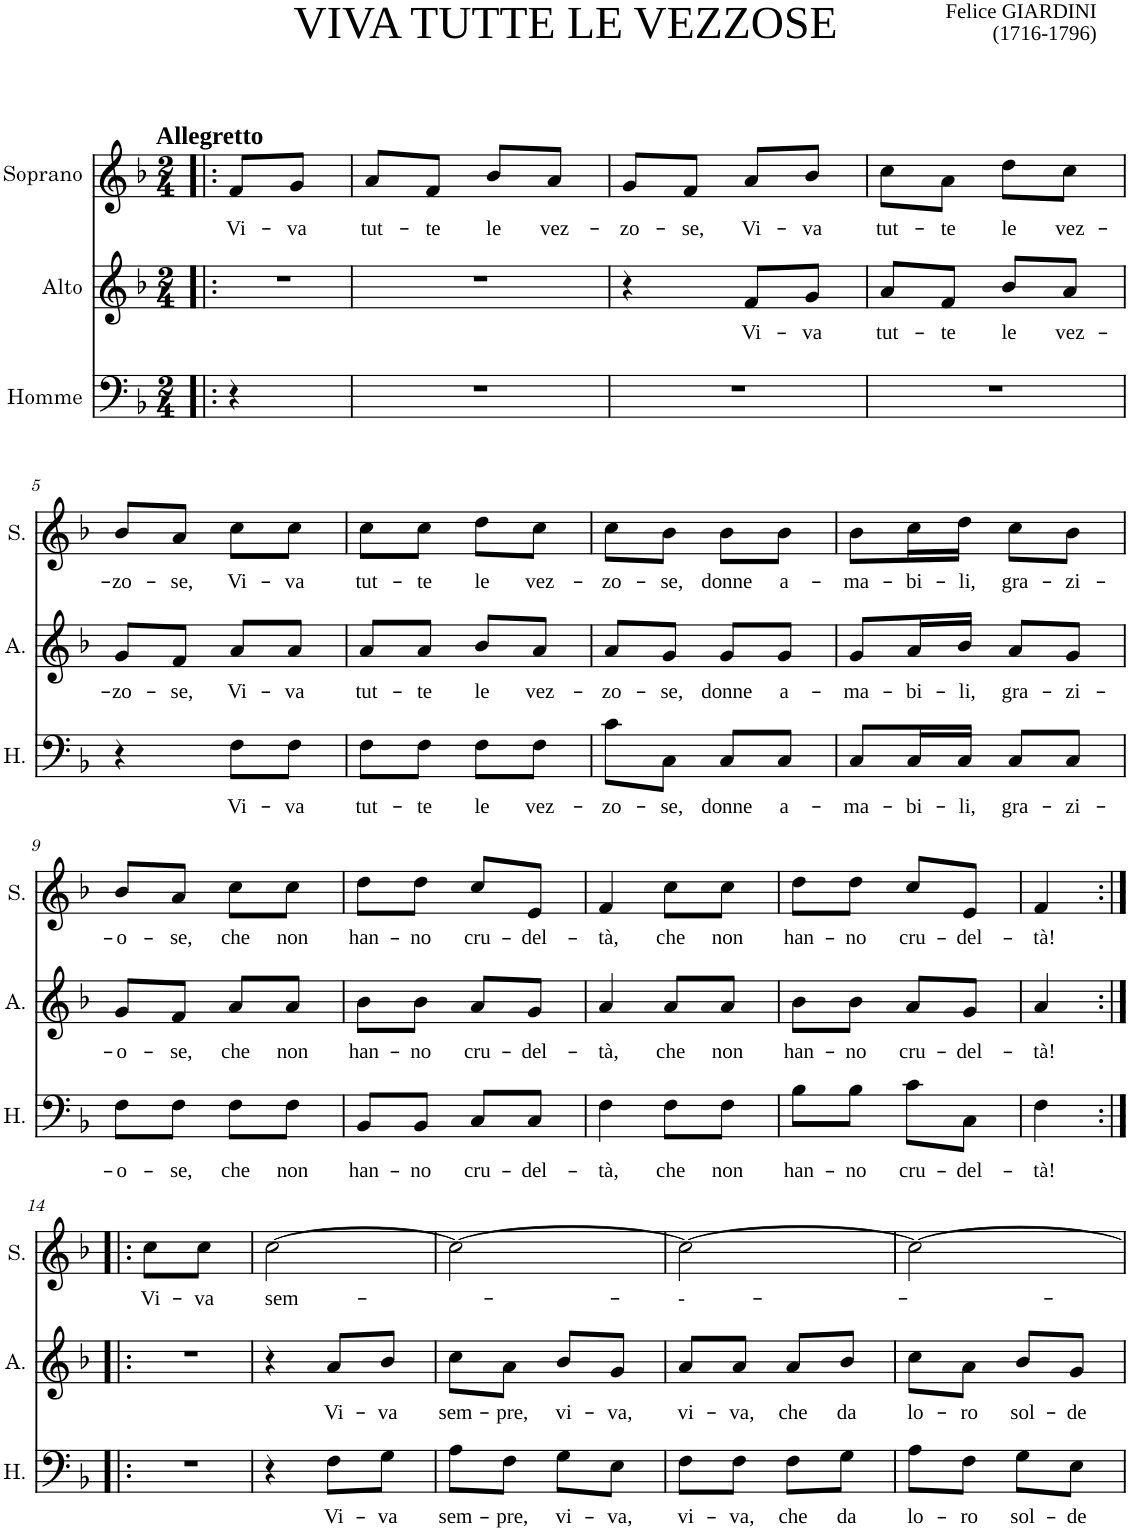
**kern	**text	**kern	**text	**kern	**text
*part3	*part3	*part2	*part2	*part1	*part1
*staff3	*staff3	*staff2	*staff2	*staff1	*staff1
*I"Homme	*	*I"Alto	*	*I"Soprano	*
*I'H.	*	*I'A.	*	*I'S.	*
*clefF4	*	*clefG2	*	*clefG2	*
*k[b-]	*	*k[b-]	*	*k[b-]	*
*M2/4	*	*M2/4	*	*M2/4	*
=1!|:	=1!|:	=1!|:	=1!|:	=1!|:	=1!|:
!	!	!	!	!LO:TX:a:B:t=Allegretto	!
!	!	!	!	!	!LO:LY:b
4r	.	2r	.	8f/L	Vi-
!	!	!	!	!	!LO:LY:b
.	.	.	.	8g/J	-va
4ryy	.	.	.	4ryy	.
=2	=2	=2	=2	=2	=2
!	!	!	!	!	!LO:LY:b
2r	.	2r	.	8a/L	tut-
!	!	!	!	!	!LO:LY:b
.	.	.	.	8f/J	-te
!	!	!	!	!	!LO:LY:b
.	.	.	.	8b-/L	le
!	!	!	!	!	!LO:LY:b
.	.	.	.	8a/J	vez-
=3	=3	=3	=3	=3	=3
!	!	!	!	!	!LO:LY:b
2r	.	4r	.	8g/L	-zo-
!	!	!	!	!	!LO:LY:b
.	.	.	.	8f/J	-se,
!	!	!	!LO:LY:b	!	!LO:LY:b
.	.	8f/L	Vi-	8a/L	Vi-
!	!	!	!LO:LY:b	!	!LO:LY:b
.	.	8g/J	-va	8b-/J	-va
=4	=4	=4	=4	=4	=4
!	!	!	!LO:LY:b	!	!LO:LY:b
2r	.	8a/L	tut-	8cc\L	tut-
!	!	!	!LO:LY:b	!	!LO:LY:b
.	.	8f/J	-te	8a\J	-te
!	!	!	!LO:LY:b	!	!LO:LY:b
.	.	8b-/L	le	8dd\L	le
!	!	!	!LO:LY:b	!	!LO:LY:b
.	.	8a/J	vez-	8cc\J	vez-
!!LO:LB:g=z
=5	=5	=5	=5	=5	=5
!	!	!	!LO:LY:b	!	!LO:LY:b
4r	.	8g/L	-zo-	8b-/L	-zo-
!	!	!	!LO:LY:b	!	!LO:LY:b
.	.	8f/J	-se,	8a/J	-se,
!	!LO:LY:b	!	!LO:LY:b	!	!LO:LY:b
8F\L	Vi-	8a/L	Vi-	8cc\L	Vi-
!	!LO:LY:b	!	!LO:LY:b	!	!LO:LY:b
8F\J	-va	8a/J	-va	8cc\J	-va
=6	=6	=6	=6	=6	=6
!	!LO:LY:b	!	!LO:LY:b	!	!LO:LY:b
8F\L	tut-	8a/L	tut-	8cc\L	tut-
!	!LO:LY:b	!	!LO:LY:b	!	!LO:LY:b
8F\J	-te	8a/J	-te	8cc\J	-te
!	!LO:LY:b	!	!LO:LY:b	!	!LO:LY:b
8F\L	le	8b-/L	le	8dd\L	le
!	!LO:LY:b	!	!LO:LY:b	!	!LO:LY:b
8F\J	vez-	8a/J	vez-	8cc\J	vez-
=7	=7	=7	=7	=7	=7
!	!LO:LY:b	!	!LO:LY:b	!	!LO:LY:b
8c\L	-zo-	8a/L	-zo-	8cc\L	-zo-
!	!LO:LY:b	!	!LO:LY:b	!	!LO:LY:b
8C\J	-se,	8g/J	-se,	8b-\J	-se,
!	!LO:LY:b	!	!LO:LY:b	!	!LO:LY:b
8C/L	donne	8g/L	donne	8b-\L	donne
!	!LO:LY:b	!	!LO:LY:b	!	!LO:LY:b
8C/J	a-	8g/J	a-	8b-\J	a-
=8	=8	=8	=8	=8	=8
!	!LO:LY:b	!	!LO:LY:b	!	!LO:LY:b
8C/L	-ma-	8g/L	-ma-	8b-\L	-ma-
!	!LO:LY:b	!	!LO:LY:b	!	!LO:LY:b
16C/L	-bi-	16a/L	-bi-	16cc\L	-bi-
!	!LO:LY:b	!	!LO:LY:b	!	!LO:LY:b
16C/JJ	-li,	16b-/JJ	-li,	16dd\JJ	-li,
!	!LO:LY:b	!	!LO:LY:b	!	!LO:LY:b
8C/L	gra-	8a/L	gra-	8cc\L	gra-
!	!LO:LY:b	!	!LO:LY:b	!	!LO:LY:b
8C/J	-zi-	8g/J	-zi-	8b-\J	-zi-
!!LO:LB:g=z
=9	=9	=9	=9	=9	=9
!	!LO:LY:b	!	!LO:LY:b	!	!LO:LY:b
8F\L	-o-	8g/L	-o-	8b-/L	-o-
!	!LO:LY:b	!	!LO:LY:b	!	!LO:LY:b
8F\J	-se,	8f/J	-se,	8a/J	-se,
!	!LO:LY:b	!	!LO:LY:b	!	!LO:LY:b
8F\L	che	8a/L	che	8cc\L	che
!	!LO:LY:b	!	!LO:LY:b	!	!LO:LY:b
8F\J	non	8a/J	non	8cc\J	non
=10	=10	=10	=10	=10	=10
!	!LO:LY:b	!	!LO:LY:b	!	!LO:LY:b
8BB-/L	han-	8b-\L	han-	8dd\L	han-
!	!LO:LY:b	!	!LO:LY:b	!	!LO:LY:b
8BB-/J	-no	8b-\J	-no	8dd\J	-no
!	!LO:LY:b	!	!LO:LY:b	!	!LO:LY:b
8C/L	cru-	8a/L	cru-	8cc/L	cru-
!	!LO:LY:b	!	!LO:LY:b	!	!LO:LY:b
8C/J	-del-	8g/J	-del-	8e/J	-del-
=11	=11	=11	=11	=11	=11
!	!LO:LY:b	!	!LO:LY:b	!	!LO:LY:b
4F\	-tà,	4a/	-tà,	4f/	-tà,
!	!LO:LY:b	!	!LO:LY:b	!	!LO:LY:b
8F\L	che	8a/L	che	8cc\L	che
!	!LO:LY:b	!	!LO:LY:b	!	!LO:LY:b
8F\J	non	8a/J	non	8cc\J	non
=12	=12	=12	=12	=12	=12
!	!LO:LY:b	!	!LO:LY:b	!	!LO:LY:b
8B-\L	han-	8b-\L	han-	8dd\L	han-
!	!LO:LY:b	!	!LO:LY:b	!	!LO:LY:b
8B-\J	-no	8b-\J	-no	8dd\J	-no
!	!LO:LY:b	!	!LO:LY:b	!	!LO:LY:b
8c\L	cru-	8a/L	cru-	8cc/L	cru-
!	!LO:LY:b	!	!LO:LY:b	!	!LO:LY:b
8C\J	-del-	8g/J	-del-	8e/J	-del-
=13	=13	=13	=13	=13	=13
!	!LO:LY:b	!	!LO:LY:b	!	!LO:LY:b
4F\	-tà!	4a/	-tà!	4f/	-tà!
!!LO:LB:g=z
=14:|!|:	=14:|!|:	=14:|!|:	=14:|!|:	=14:|!|:	=14:|!|:
!	!	!	!	!	!LO:LY:b
2r	.	2r	.	8cc\L	Vi-
!	!	!	!	!	!LO:LY:b
.	.	.	.	8cc\J	-va
.	.	.	.	4ryy	.
=15	=15	=15	=15	=15	=15
!	!	!	!	!	!LO:LY:b
4r	.	4r	.	[2cc\	sem-
!	!LO:LY:b	!	!LO:LY:b	!	!
8F\L	Vi-	8a/L	Vi-	.	.
!	!LO:LY:b	!	!LO:LY:b	!	!
8G\J	-va	8b-/J	-va	.	.
=16	=16	=16	=16	=16	=16
!	!LO:LY:b	!	!LO:LY:b	!	!
8A\L	sem-	8cc\L	sem-	2cc\_	.
!	!LO:LY:b	!	!LO:LY:b	!	!
8F\J	-pre,	8a\J	-pre,	.	.
!	!LO:LY:b	!	!LO:LY:b	!	!
8G\L	vi-	8b-/L	vi-	.	.
!	!LO:LY:b	!	!LO:LY:b	!	!
8E\J	-va,	8g/J	-va,	.	.
=17	=17	=17	=17	=17	=17
!	!LO:LY:b	!	!LO:LY:b	!	!LO:LY:b
8F\L	vi-	8a/L	vi-	2cc\_	---
!	!LO:LY:b	!	!LO:LY:b	!	!
8F\J	-va,	8a/J	-va,	.	.
!	!LO:LY:b	!	!LO:LY:b	!	!
8F\L	che	8a/L	che	.	.
!	!LO:LY:b	!	!LO:LY:b	!	!
8G\J	da	8b-/J	da	.	.
=18	=18	=18	=18	=18	=18
!	!LO:LY:b	!	!LO:LY:b	!	!
8A\L	lo-	8cc\L	-lo-	2cc\_	.
!	!LO:LY:b	!	!LO:LY:b	!	!
8F\J	-ro	8a\J	-ro	.	.
!	!LO:LY:b	!	!LO:LY:b	!	!
8G\L	sol-	8b-/L	sol-	.	.
!	!LO:LY:b	!	!LO:LY:b	!	!
8E\J	-de	8g/J	-de	.	.
=	=	=	=	=	=
*-	*-	*-	*-	*-	*-
